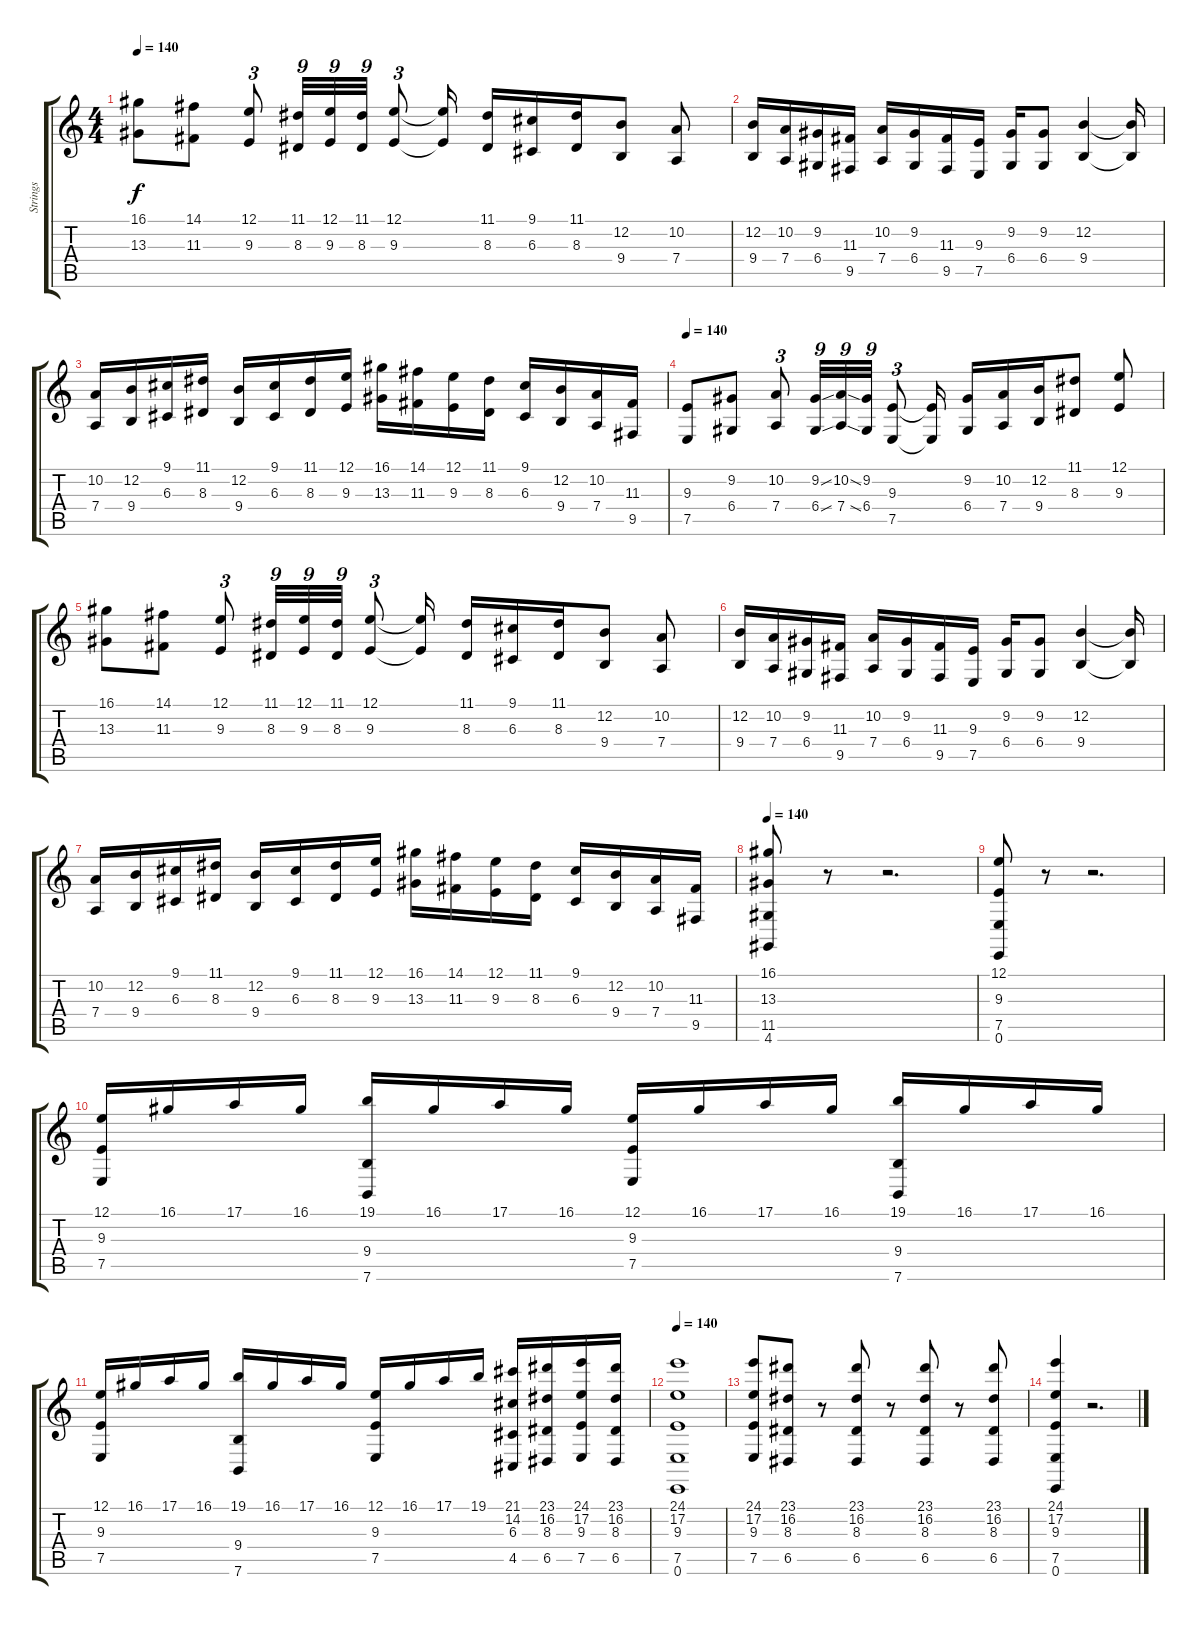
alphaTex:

\track ("Strings" "Strings") {instrument stringensemble1}
\staff {score tabs}
\tuning (E4 B3 G3 D3 A2 E2) {hide}
\ts (4 4)
\tempo 140
\clef g2
\ks c
(16.1 13.3).8{dy f} (14.1 11.3).8 (12.1 9.3).8{tu (3 2)} (11.1 8.3).32{tu (9 8)} (12.1 9.3).32{tu (9 8)} (11.1 8.3).32{tu (9 8)} (12.1 9.3).8{tu (3 2)} (12.1{t} 9.3{t}).16 (11.1 8.3).16 (9.1 6.3).16 (11.1 8.3).16 (12.2 9.4).8 (10.2 7.4).8 |
(12.2 9.4).16 (10.2 7.4).16 (9.2 6.4).16 (11.3 9.5).16 (10.2 7.4).16 (9.2 6.4).16 (11.3 9.5).16 (9.3 7.5).16 (9.2 6.4).16 (9.2 6.4).8 (12.2 9.4).4 (12.2{t} 9.4{t}).16 |
(10.2 7.4).16 (12.2 9.4).16 (9.1 6.3).16 (11.1 8.3).16 (12.2 9.4).16 (9.1 6.3).16 (11.1 8.3).16 (12.1 9.3).16 (16.1 13.3).16 (14.1 11.3).16 (12.1 9.3).16 (11.1 8.3).16 (9.1 6.3).16 (12.2 9.4).16 (10.2 7.4).16 (11.3 9.5).16 |
\tempo 140
(9.3 7.5).8 (9.2 6.4).8 (10.2 7.4).8{tu (3 2)} (9.2{ss} 6.4{ss}).32{tu (9 8)} (10.2{ss} 7.4{ss}).32{tu (9 8)} (9.2 6.4).32{tu (9 8)} (9.3 7.5).8{tu (3 2)} (9.3{t} 7.5{t}).16 (9.2 6.4).16 (10.2 7.4).16 (12.2 9.4).16 (11.1 8.3).8 (12.1 9.3).8 |
(16.1 13.3).8 (14.1 11.3).8 (12.1 9.3).8{tu (3 2)} (11.1 8.3).32{tu (9 8)} (12.1 9.3).32{tu (9 8)} (11.1 8.3).32{tu (9 8)} (12.1 9.3).8{tu (3 2)} (12.1{t} 9.3{t}).16 (11.1 8.3).16 (9.1 6.3).16 (11.1 8.3).16 (12.2 9.4).8 (10.2 7.4).8 |
(12.2 9.4).16 (10.2 7.4).16 (9.2 6.4).16 (11.3 9.5).16 (10.2 7.4).16 (9.2 6.4).16 (11.3 9.5).16 (9.3 7.5).16 (9.2 6.4).16 (9.2 6.4).8 (12.2 9.4).4 (12.2{t} 9.4{t}).16 |
(10.2 7.4).16 (12.2 9.4).16 (9.1 6.3).16 (11.1 8.3).16 (12.2 9.4).16 (9.1 6.3).16 (11.1 8.3).16 (12.1 9.3).16 (16.1 13.3).16 (14.1 11.3).16 (12.1 9.3).16 (11.1 8.3).16 (9.1 6.3).16 (12.2 9.4).16 (10.2 7.4).16 (11.3 9.5).16 |
\tempo 140
(16.1 13.3 11.5 4.6).8 r.8 r.2{d} |
(12.1 9.3 7.5 0.6).8 r.8 r.2{d} |
(12.1 9.3 7.5).16 16.1.16 17.1.16 16.1.16 (19.1 9.4 7.6).16 16.1.16 17.1.16 16.1.16 (12.1 9.3 7.5).16 16.1.16 17.1.16 16.1.16 (19.1 9.4 7.6).16 16.1.16 17.1.16 16.1.16 |
(12.1 9.3 7.5).16 16.1.16 17.1.16 16.1.16 (19.1 9.4 7.6).16 16.1.16 17.1.16 16.1.16 (12.1 9.3 7.5).16 16.1.16 17.1.16 19.1.16 (21.1 14.2 6.3 4.5).16 (23.1 16.2 8.3 6.5).16 (24.1 17.2 9.3 7.5).16 (23.1 16.2 8.3 6.5).16 |
\tempo 140
(24.1 17.2 9.3 7.5 0.6).1 |
(24.1 17.2 9.3 7.5).8 (23.1 16.2 8.3 6.5).8 r.8 (23.1 16.2 8.3 6.5).8 r.8 (23.1 16.2 8.3 6.5).8 r.8 (23.1 16.2 8.3 6.5).8 |
(24.1 17.2 9.3 7.5 0.6).4 r.2{d}
